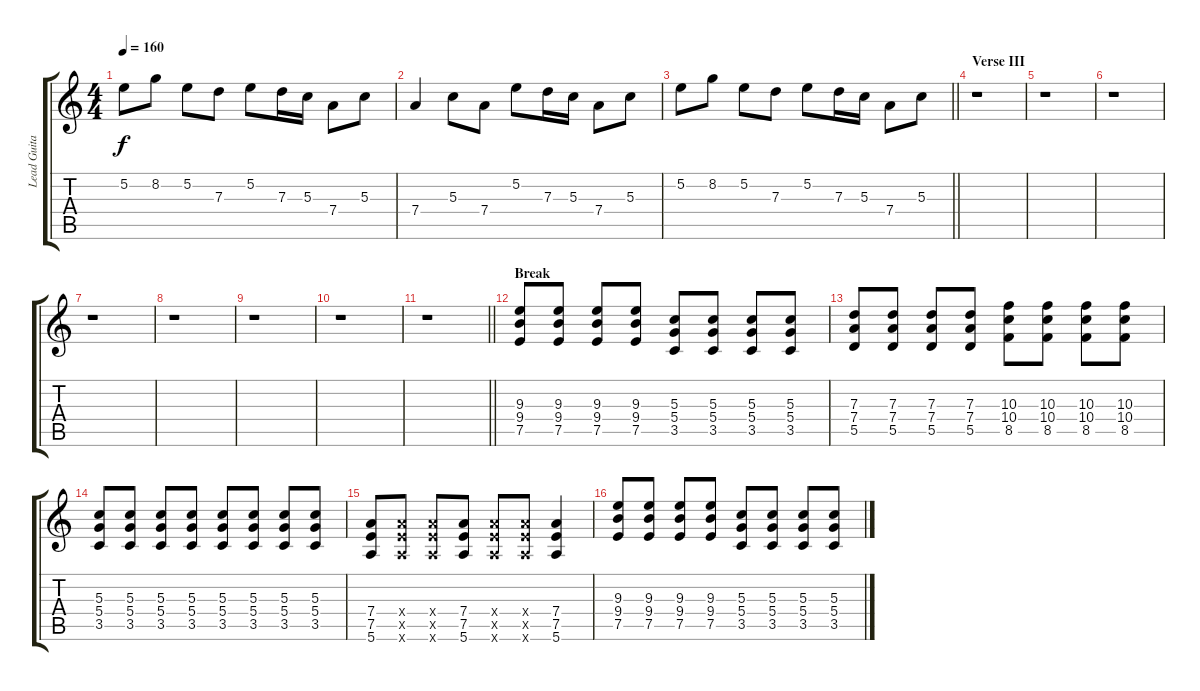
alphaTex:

\track ("Lead Guitar" "Lead Guita") {instrument electricguitarclean}
\staff {score tabs}
\tuning (E4 B3 G3 D3 A2 E2) {hide}
\ts (4 4)
\tempo 160
\clef g2
\ks c
5.2.8{dy f} 8.2.8 5.2.8 7.3.8 5.2.8 7.3.16 5.3.16 7.4.8 5.3.8 |
7.4.4 5.3.8 7.4.8 5.2.8 7.3.16 5.3.16 7.4.8 5.3.8 |
\barLineRight lightlight
5.2.8 8.2.8 5.2.8 7.3.8 5.2.8 7.3.16 5.3.16 7.4.8 5.3.8 |
\section ("" "Verse III")
r.1 |
r.1 |
r.1 |
r.1 |
r.1 |
r.1 |
r.1 |
\barLineRight lightlight
r.1 |
\section ("" "Break")
(9.3 9.4 7.5).8{balance 0 instrument distortionguitar} (9.3 9.4 7.5).8 (9.3 9.4 7.5).8 (9.3 9.4 7.5).8 (5.3 5.4 3.5).8 (5.3 5.4 3.5).8 (5.3 5.4 3.5).8 (5.3 5.4 3.5).8 |
(7.3 7.4 5.5).8 (7.3 7.4 5.5).8 (7.3 7.4 5.5).8 (7.3 7.4 5.5).8 (10.3 10.4 8.5).8 (10.3 10.4 8.5).8 (10.3 10.4 8.5).8 (10.3 10.4 8.5).8 |
(5.3 5.4 3.5).8 (5.3 5.4 3.5).8 (5.3 5.4 3.5).8 (5.3 5.4 3.5).8 (5.3 5.4 3.5).8 (5.3 5.4 3.5).8 (5.3 5.4 3.5).8 (5.3 5.4 3.5).8 |
(7.4 7.5 5.6).8 (7.4{x} 7.5{x} 5.6{x}).8 (7.4{x} 7.5{x} 5.6{x}).8 (7.4 7.5 5.6).8 (7.4{x} 7.5{x} 5.6{x}).8 (7.4{x} 7.5{x} 5.6{x}).8 (7.4 7.5 5.6).4 |
(9.3 9.4 7.5).8 (9.3 9.4 7.5).8 (9.3 9.4 7.5).8 (9.3 9.4 7.5).8 (5.3 5.4 3.5).8 (5.3 5.4 3.5).8 (5.3 5.4 3.5).8 (5.3 5.4 3.5).8
